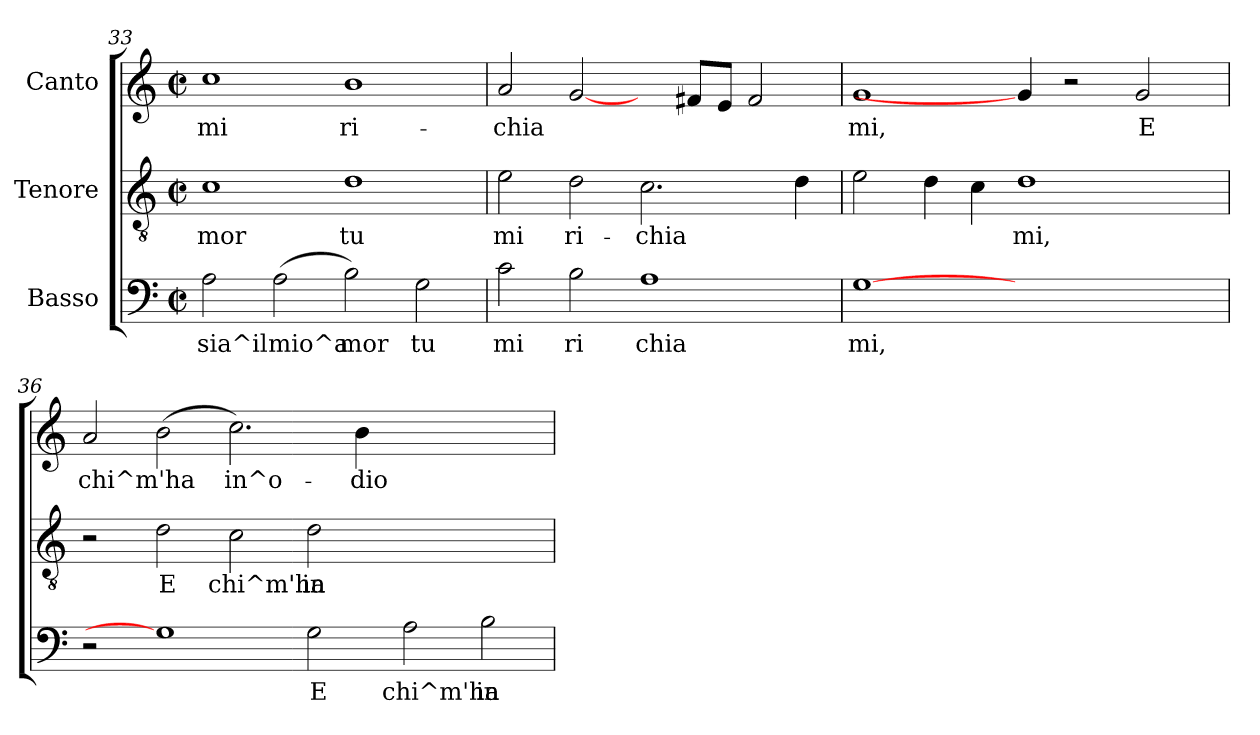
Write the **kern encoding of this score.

**kern	**text	**kern	**text	**kern	**text
*part3	*part3	*part2	*part2	*part1	*part1
*staff3	*staff3	*staff2	*staff2	*staff1	*staff1
*I"Basso	*	*I"Tenore	*	*I"Canto	*
*clefF4	*	*clefGv2	*	*clefG2	*
*k[]	*	*k[]	*	*k[]	*
*C:	*	*C:	*	*C:	*
*M2/2	*	*M2/2	*	*M2/2	*
*met(c|)	*	*met(c|)	*	*met(c|)	*
=33	=33	=33	=33	=33	=33
!	!LO:LY:b:cj	!	!LO:LY:b:cj	!	!LO:LY:b:cj
2A\	sia^il	1c	-mor	1cc	mi
!	!LO:LY:b:cj	!	!	!	!
(<2A\	mio^a	.	.	.	.
!	!LO:LY:b:cj	!	!LO:LY:b:cj	!	!LO:LY:b:cj
2B\)	mor	1d	tu	1b	ri-
!	!LO:LY:b:cj	!	!	!	!
2G\	tu	.	.	.	.
=34	=34	=34	=34	=34	=34
!	!LO:LY:b:cj	!	!LO:LY:b:cj	!	!LO:LY:b:cj
2c\	mi	2e\	mi	2a/	-chia-
!	!LO:LY:b:cj	!	!LO:LY:b:cj	!	!LO:LY:b:cj
2B\	ri	2d\	ri-	[2g/	--
!	!LO:LY:b:cj	!	!LO:LY:b:cj	!	!
1A	chia	2.c\	-chia-	4ryy	.
!	!	!	!	!	!LO:LY:b:cj
.	.	.	.	8f#/L	--
!	!	!	!	!	!LO:LY:b:cj
.	.	.	.	8e/J	--
!	!	!	!	!	!LO:LY:b:cj
.	.	.	.	2f#/	--
!	!	!	!LO:LY:b:cj	!	!
.	.	4d\	--	.	.
=35	=35	=35	=35	=35	=35
!	!LO:LY:b:cj	!	!LO:LY:b:cj	!	!LO:LY:b:cj
[1G	mi,	2e\	--	1g	-mi,
!	!	!	!LO:LY:b:cj	!	!
.	.	4d\	--	.	.
!	!	!	!LO:LY:b:cj	!	!
.	.	4c\	--	.	.
!	!	!	!LO:LY:b:cj	!	!
1ryy	.	1d	-mi,	4g/]	.
.	.	.	.	2r	.
!	!	!	!	!	!LO:LY:b:cj
.	.	.	.	2g/	E
4ryy	.	4ryy	.	.	.
=36	=36	=36	=36	=36	=36
!	!	!	!	!	!LO:LY:b:cj
2r	.	2r	.	2a/	chi^m'ha
!	!	!	!LO:LY:b:cj	!	!LO:LY:b:cj
1G]	.	2d\	E	(<2b\	.
!	!	!	!LO:LY:b:cj	!	!LO:LY:b:cj
.	.	2c\	chi^m'ha	2.cc\)	in^o-
!	!LO:LY:b:cj	!	!LO:LY:b:cj	!	!
2G\	E	2d\	in	.	.
!	!	!	!	!	!LO:LY:b:cj
.	.	.	.	4b\	-dio
!	!LO:LY:b:cj	!	!	!	!
2A\	chi^m'ha	1ryy	.	1ryy	.
!	!LO:LY:b:cj	!	!	!	!
2B\	in	.	.	.	.
=	=	=	=	=	=
*-	*-	*-	*-	*-	*-
